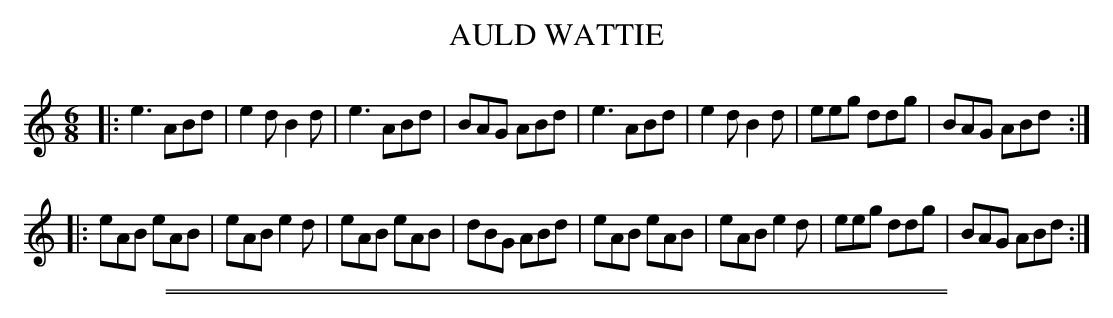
X:1
T: AULD WATTIE
M: 6/8
L: 1/8
K: Am
|:\
e3  ABd | e2d B2d | e3  ABd | BAG ABd |\
e3  ABd | e2d B2d | eeg ddg | BAG ABd :|
|:\
eAB eAB | eAB e2d | eAB eAB | dBG ABd |\
eAB eAB | eAB e2d | eeg ddg | BAG ABd :|
